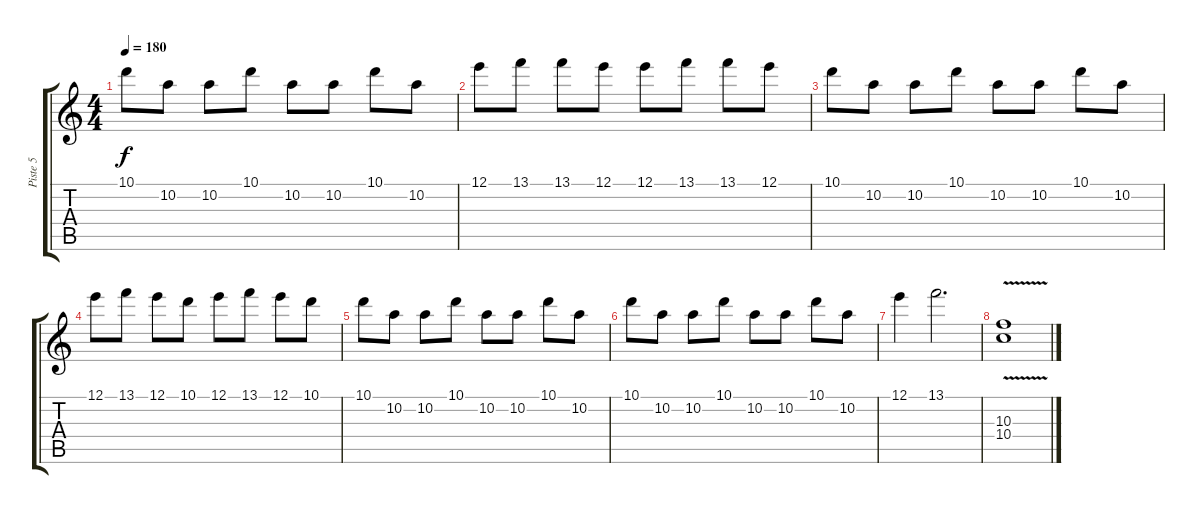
\track ("Piste 5" "Piste 5") {instrument distortionguitar}
\staff {score tabs}
\tuning (E4 B3 G3 D3 A2 D2) {hide}
\ts (4 4)
\tempo 180
\clef g2
\ks c
10.1.8{dy f} 10.2.8 10.2.8 10.1.8 10.2.8 10.2.8 10.1.8 10.2.8 |
12.1.8 13.1.8 13.1.8 12.1.8 12.1.8 13.1.8 13.1.8 12.1.8 |
10.1.8 10.2.8 10.2.8 10.1.8 10.2.8 10.2.8 10.1.8 10.2.8 |
12.1.8 13.1.8 12.1.8 10.1.8 12.1.8 13.1.8 12.1.8 10.1.8 |
10.1.8 10.2.8 10.2.8 10.1.8 10.2.8 10.2.8 10.1.8 10.2.8 |
10.1.8 10.2.8 10.2.8 10.1.8 10.2.8 10.2.8 10.1.8 10.2.8 |
12.1.4 13.1.2{d} |
(10.3{v} 10.4{v}).1
